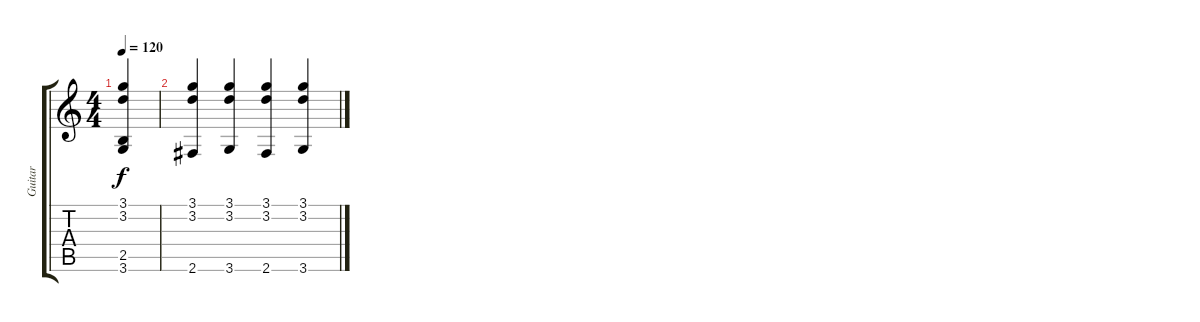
\track ("Guitar " "Guitar ") {instrument acousticguitarnylon}
\staff {score tabs}
\tuning (E4 B3 G3 D3 A2 E2) {hide}
\ts (4 4)
\tempo 120
\clef g2
\ks c
(3.1 3.2 2.5 3.6).4{dy f} |
(3.1 3.2 2.6).4 (3.1 3.2 3.6).4 (3.1 3.2 2.6).4 (3.1 3.2 3.6).4
